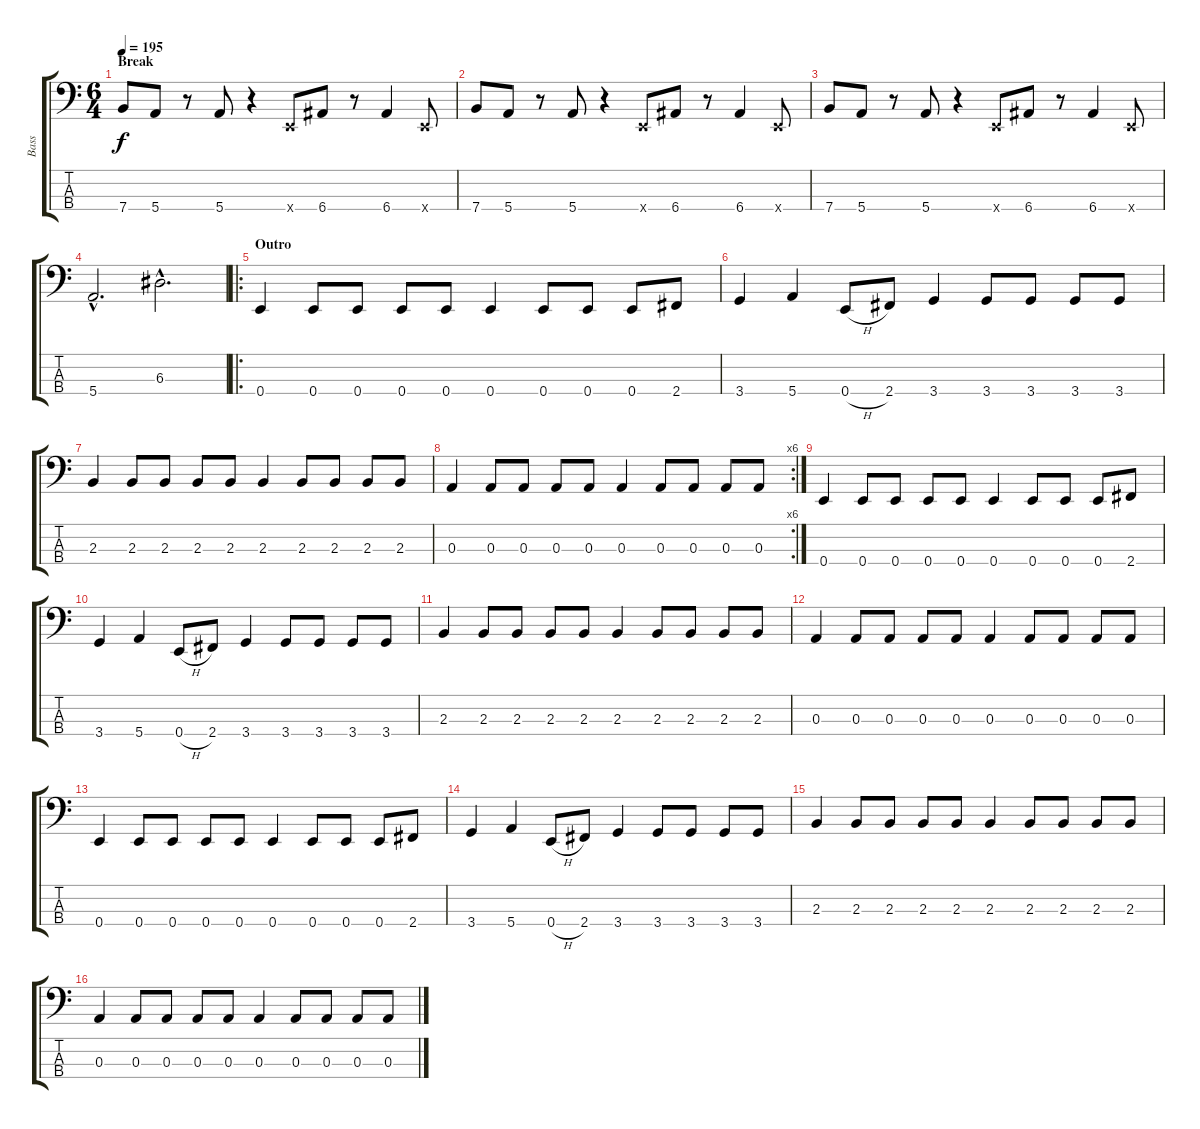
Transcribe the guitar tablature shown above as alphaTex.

\track ("Bass" "Bass") {instrument electricbassfinger}
\staff {score tabs}
\tuning (G2 D2 A1 E1) {hide}
\ts (6 4)
\section ("" "Break")
\tempo 195
\clef f4
\ks c
7.4.8{dy f} 5.4.8 r.8 5.4.8 r.4 0.4{x}.8 6.4.8 r.8 6.4.4 0.4{x}.8 |
7.4.8 5.4.8 r.8 5.4.8 r.4 0.4{x}.8 6.4.8 r.8 6.4.4 0.4{x}.8 |
7.4.8 5.4.8 r.8 5.4.8 r.4 0.4{x}.8 6.4.8 r.8 6.4.4 0.4{x}.8 |
5.4{hac}.2{d} 6.3{hac}.2{d} |
\ro
\section ("" "Outro")
0.4.4 0.4.8 0.4.8 0.4.8 0.4.8 0.4.4 0.4.8 0.4.8 0.4.8 2.4.8 |
3.4.4 5.4.4 0.4{h}.8 2.4.8 3.4.4 3.4.8 3.4.8 3.4.8 3.4.8 |
2.3.4 2.3.8 2.3.8 2.3.8 2.3.8 2.3.4 2.3.8 2.3.8 2.3.8 2.3.8 |
\rc 6
0.3.4 0.3.8 0.3.8 0.3.8 0.3.8 0.3.4 0.3.8 0.3.8 0.3.8 0.3.8 |
0.4.4 0.4.8 0.4.8 0.4.8 0.4.8 0.4.4 0.4.8 0.4.8 0.4.8 2.4.8 |
3.4.4 5.4.4 0.4{h}.8 2.4.8 3.4.4 3.4.8 3.4.8 3.4.8 3.4.8 |
2.3.4 2.3.8 2.3.8 2.3.8 2.3.8 2.3.4 2.3.8 2.3.8 2.3.8 2.3.8 |
0.3.4 0.3.8 0.3.8 0.3.8 0.3.8 0.3.4 0.3.8 0.3.8 0.3.8 0.3.8 |
0.4.4 0.4.8 0.4.8 0.4.8 0.4.8 0.4.4 0.4.8 0.4.8 0.4.8 2.4.8 |
3.4.4 5.4.4 0.4{h}.8 2.4.8 3.4.4 3.4.8 3.4.8 3.4.8 3.4.8 |
2.3.4 2.3.8 2.3.8 2.3.8 2.3.8 2.3.4 2.3.8 2.3.8 2.3.8 2.3.8 |
0.3.4 0.3.8 0.3.8 0.3.8 0.3.8 0.3.4 0.3.8 0.3.8 0.3.8 0.3.8
